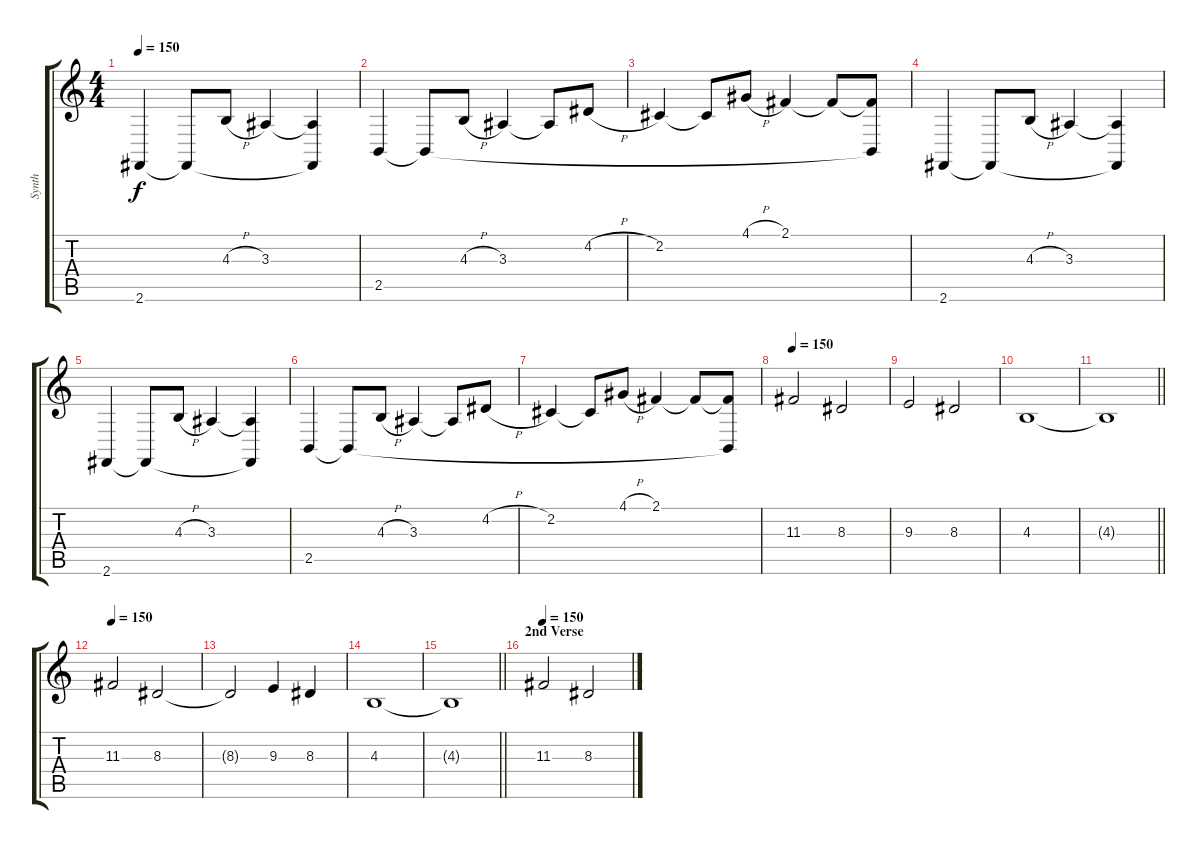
\track ("Synth" "Synth") {instrument synthstrings1}
\staff {score tabs}
\tuning (E4 B3 G3 D3 A2 E2) {hide}
\ts (4 4)
\tempo 150
\clef g2
\ks c
2.6.4{dy f} 2.6{t}.8 4.3{h}.8 3.3.4 (3.3{t} 2.6{t}).4 |
2.5.4 2.5{t}.8 4.3{h}.8 3.3.4 3.3{t}.8 4.2{h}.8 |
2.2.4 2.2{t}.8 4.1{h}.8 2.1.4 2.1{t}.8 (2.1{t} 2.5{t}).8 |
2.6.4 2.6{t}.8 4.3{h}.8 3.3.4 (3.3{t} 2.6{t}).4 |
2.6.4 2.6{t}.8 4.3{h}.8 3.3.4 (3.3{t} 2.6{t}).4 |
2.5.4 2.5{t}.8 4.3{h}.8 3.3.4 3.3{t}.8 4.2{h}.8 |
2.2.4 2.2{t}.8 4.1{h}.8 2.1.4 2.1{t}.8 (2.1{t} 2.5{t}).8 |
\tempo 150
11.3.2 8.3.2 |
9.3.2 8.3.2 |
4.3.1 |
\barLineRight lightlight
4.3{t}.1 |
\tempo 150
11.3.2 8.3.2 |
8.3{t}.2 9.3.4 8.3.4 |
4.3.1 |
\barLineRight lightlight
4.3{t}.1 |
\section ("" "2nd Verse")
\tempo 150
11.3.2{volume 11} 8.3.2
